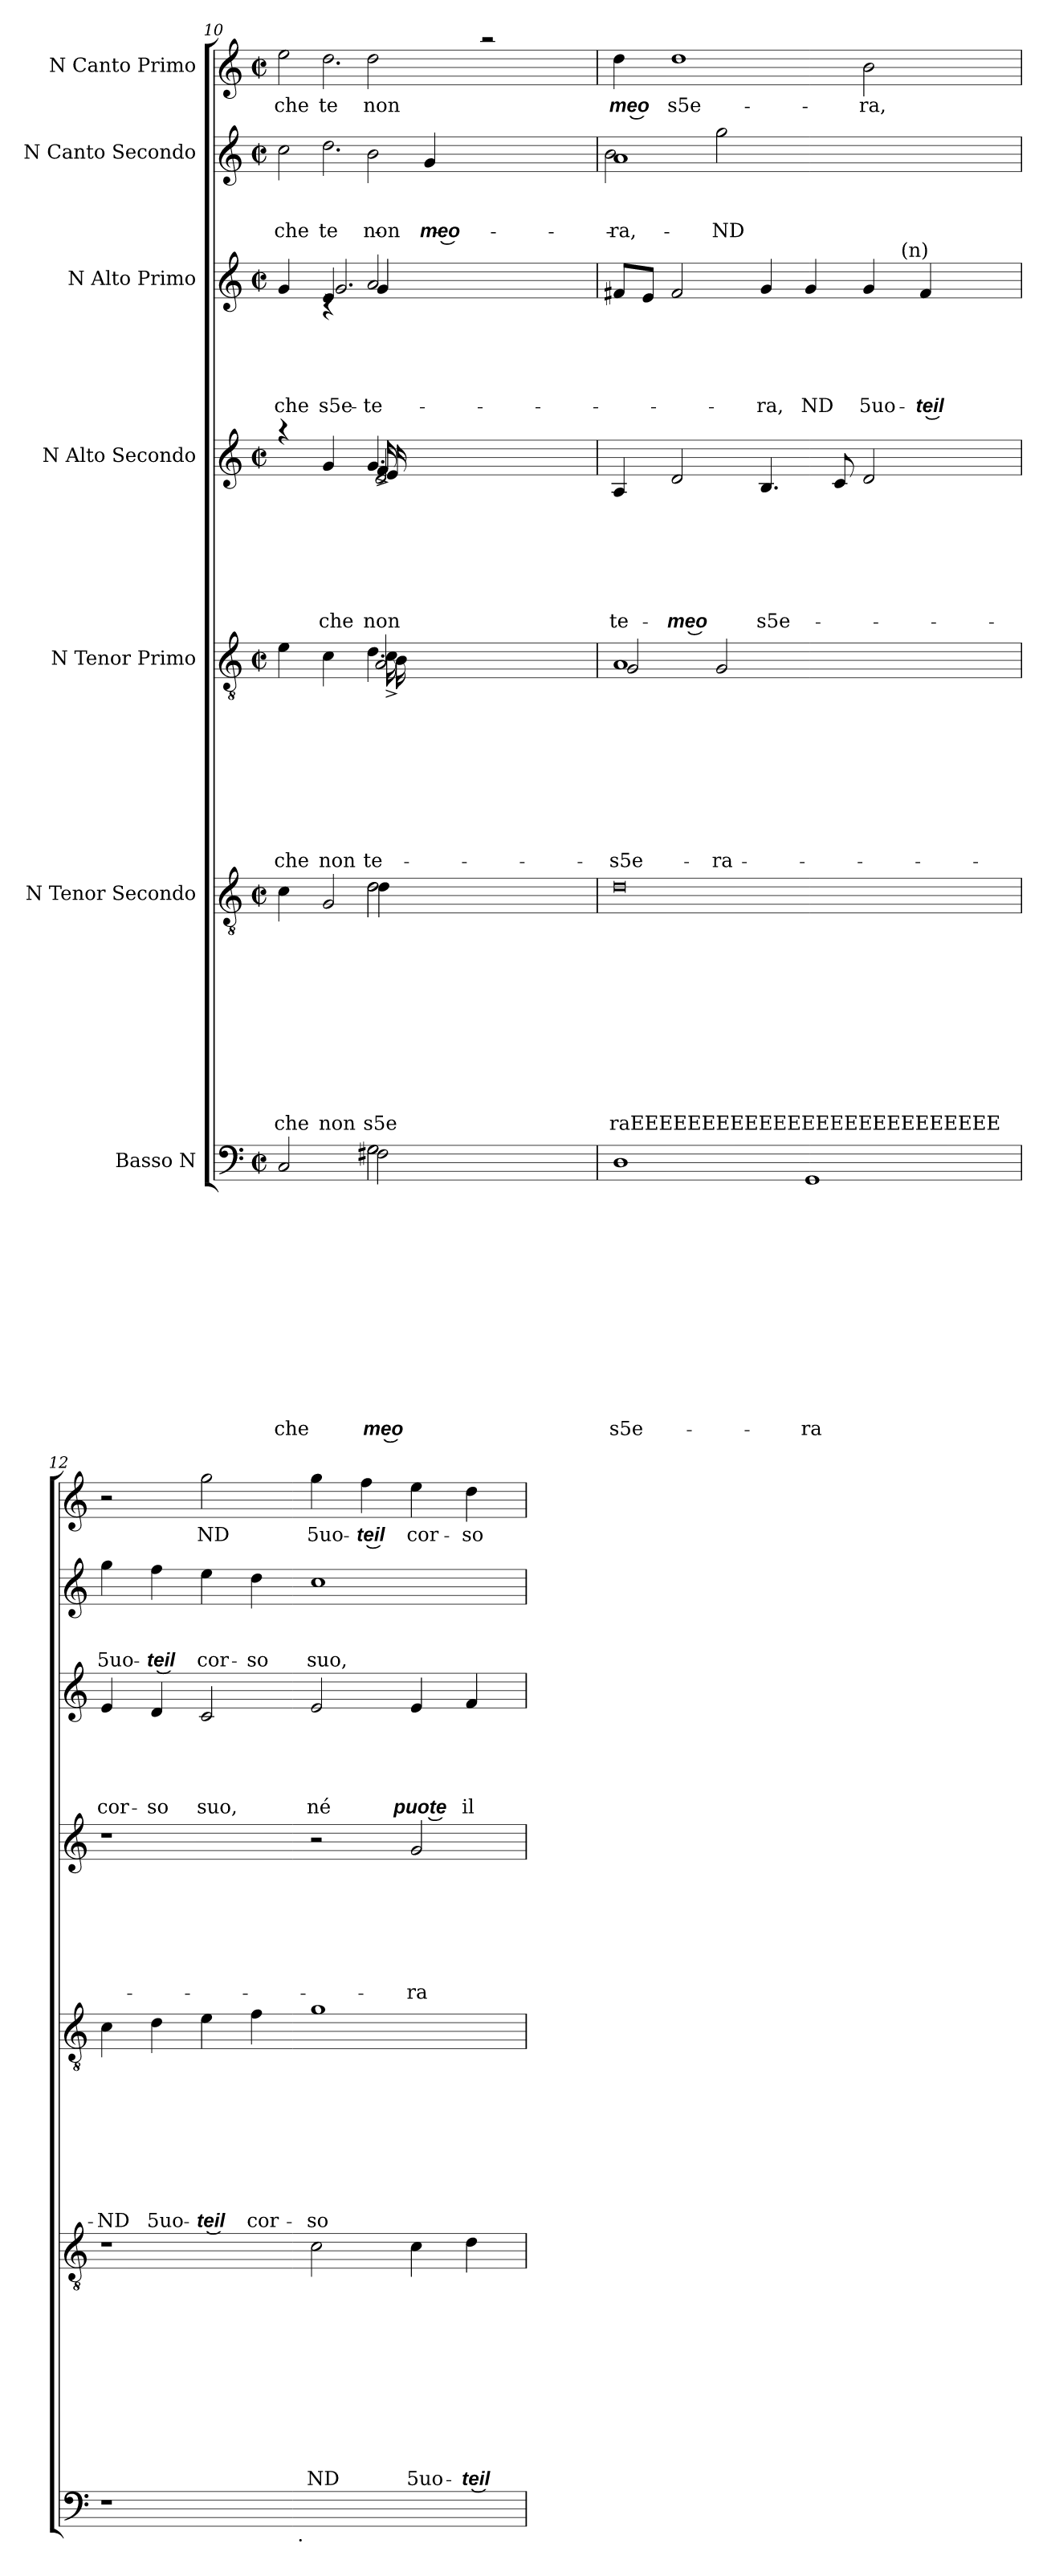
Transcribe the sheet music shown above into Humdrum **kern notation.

**kern	**text	**text	**text	**text	**text	**text	**text	**text	**text	**text	**text	**text	**text	**kern	**text	**text	**text	**text	**text	**text	**text	**text	**text	**text	**text	**kern	**text	**text	**text	**text	**text	**text	**text	**text	**text	**kern	**text	**text	**text	**text	**text	**text	**text	**kern	**text	**text	**text	**text	**text	**kern	**text	**text	**text	**kern	**text
*part7	*part7	*part7	*part7	*part7	*part7	*part7	*part7	*part7	*part7	*part7	*part7	*part7	*part7	*part6	*part6	*part6	*part6	*part6	*part6	*part6	*part6	*part6	*part6	*part6	*part6	*part5	*part5	*part5	*part5	*part5	*part5	*part5	*part5	*part5	*part5	*part4	*part4	*part4	*part4	*part4	*part4	*part4	*part4	*part3	*part3	*part3	*part3	*part3	*part3	*part2	*part2	*part2	*part2	*part1	*part1
*staff7	*staff7	*staff7	*staff7	*staff7	*staff7	*staff7	*staff7	*staff7	*staff7	*staff7	*staff7	*staff7	*staff7	*staff6	*staff6	*staff6	*staff6	*staff6	*staff6	*staff6	*staff6	*staff6	*staff6	*staff6	*staff6	*staff5	*staff5	*staff5	*staff5	*staff5	*staff5	*staff5	*staff5	*staff5	*staff5	*staff4	*staff4	*staff4	*staff4	*staff4	*staff4	*staff4	*staff4	*staff3	*staff3	*staff3	*staff3	*staff3	*staff3	*staff2	*staff2	*staff2	*staff2	*staff1	*staff1
*I"Basso N	*	*	*	*	*	*	*	*	*	*	*	*	*	*I"N Tenor Secondo	*	*	*	*	*	*	*	*	*	*	*	*I"N Tenor Primo	*	*	*	*	*	*	*	*	*	*I"N Alto Secondo	*	*	*	*	*	*	*	*I"N Alto Primo	*	*	*	*	*	*I"N Canto Secondo	*	*	*	*I"N Canto Primo	*
!!LO:PB:g=z
*clefF4	*	*	*	*	*	*	*	*	*	*	*	*	*	*clefGv2	*	*	*	*	*	*	*	*	*	*	*	*clefGv2	*	*	*	*	*	*	*	*	*	*clefG2	*	*	*	*	*	*	*	*clefG2	*	*	*	*	*	*clefG2	*	*	*	*clefG2	*
*k[]	*	*	*	*	*	*	*	*	*	*	*	*	*	*k[]	*	*	*	*	*	*	*	*	*	*	*	*k[]	*	*	*	*	*	*	*	*	*	*k[]	*	*	*	*	*	*	*	*k[]	*	*	*	*	*	*k[]	*	*	*	*k[]	*
*C:	*	*	*	*	*	*	*	*	*	*	*	*	*	*C:	*	*	*	*	*	*	*	*	*	*	*	*C:	*	*	*	*	*	*	*	*	*	*C:	*	*	*	*	*	*	*	*C:	*	*	*	*	*	*C:	*	*	*	*C:	*
*M2/2	*	*	*	*	*	*	*	*	*	*	*	*	*	*M2/2	*	*	*	*	*	*	*	*	*	*	*	*M2/2	*	*	*	*	*	*	*	*	*	*M2/2	*	*	*	*	*	*	*	*M2/2	*	*	*	*	*	*M2/2	*	*	*	*M2/2	*
*met(c|)	*	*	*	*	*	*	*	*	*	*	*	*	*	*met(c|)	*	*	*	*	*	*	*	*	*	*	*	*met(c|)	*	*	*	*	*	*	*	*	*	*met(c|)	*	*	*	*	*	*	*	*met(c|)	*	*	*	*	*	*met(c|)	*	*	*	*met(c|)	*
=10	=10	=10	=10	=10	=10	=10	=10	=10	=10	=10	=10	=10	=10	=10	=10	=10	=10	=10	=10	=10	=10	=10	=10	=10	=10	=10	=10	=10	=10	=10	=10	=10	=10	=10	=10	=10	=10	=10	=10	=10	=10	=10	=10	=10	=10	=10	=10	=10	=10	=10	=10	=10	=10	=10	=10
!	!	!	!	!	!	!	!	!	!	!	!	!	!LO:LY:b	!	!	!	!	!	!	!	!	!	!	!	!LO:LY:b	!	!	!	!	!	!	!	!	!	!LO:LY:b	!	!	!	!	!	!	!	!	!	!	!	!	!	!LO:LY:b	!	!	!	!LO:LY:b	!	!LO:LY:b
*^	*	*	*	*	*	*	*	*	*	*	*	*	*	*^	*	*	*	*	*	*	*	*	*	*	*	*^	*	*	*	*	*	*	*	*	*	*^	*	*	*	*	*	*	*	*^	*	*	*	*	*	*^	*	*	*	*^	*
*	*^	*	*	*	*	*	*	*	*	*	*	*	*	*	*	*^	*	*	*	*	*	*	*	*	*	*	*	*	*^	*	*	*	*	*	*	*	*	*	*	*^	*	*	*	*	*	*	*	*	*^	*	*	*	*	*	*	*^	*	*	*	*	*	*
*	*	*	*	*	*	*	*	*	*	*	*	*	*	*	*	*	*	*^	*	*	*	*	*	*	*	*	*	*	*	*	*	*^	*	*	*	*	*	*	*	*	*	*	*	*^	*	*	*	*	*	*	*	*	*	*	*	*	*	*	*	*	*	*	*	*	*	*	*	*
2C/	2ryy	2ryy	.	.	.	.	.	.	.	.	.	.	.	.	che	4c\	2ryy	2ryy	2ryy	.	.	.	.	.	.	.	.	.	.	che	4e\	2ryy	2ryy	2ryy	.	.	.	.	.	.	.	.	che	4raa	2ryy	2ryy	2ryy	.	.	.	.	.	.	.	4g/	4ryy	4ryy	.	.	.	.	che	2cc\	4ryy	2.ryy	.	.	che	2ee\	4ryy	che
!	!	!	!	!	!	!	!	!	!	!	!	!	!	!	!	!	!	!	!	!	!	!	!	!	!	!	!	!	!	!LO:LY:b	!	!	!	!	!	!	!	!	!	!	!	!	!LO:LY:b	!	!	!	!	!	!	!	!	!	!	!LO:LY:b	!	!	!	!	!	!	!	!LO:LY:b	!	!	!	!	!	!	!	!	!
!	!	!	!	!	!	!	!	!	!	!	!	!	!	!	!	!	!	!	!	!	!	!	!	!	!	!	!	!	!	!	!	!	!	!	!	!	!	!	!	!	!	!	!	!	!	!	!	!	!	!	!	!	!	!	!	!	!	!	!	!	!	!LO:LY:b	!	!	!	!	!	!LO:LY:b	!	!	!LO:LY:b
.	.	.	.	.	.	.	.	.	.	.	.	.	.	.	.	2G/	.	.	.	.	.	.	.	.	.	.	.	.	.	non	4c\	.	.	.	.	.	.	.	.	.	.	.	non	4g/	.	.	.	.	.	.	.	.	.	che	4e/	4rc	2.g/	.	.	.	.	-s5e-	.	2.dd\	.	.	.	te-	.	2.dd\	te-
!	!	!	!	!	!	!	!	!	!	!	!	!	!	!	!LO:LY:b	!	!	!	!	!	!	!	!	!	!	!	!	!	!	!	!	!	!	!	!	!	!	!	!	!	!	!	!	!	!	!	!	!	!	!	!	!	!	!	!	!	!	!	!	!	!	!	!	!	!	!	!	!	!	!	!
!	!	!	!	!	!	!	!	!	!	!	!	!	!	!	!LO:LY:b	!	!	!	!	!	!	!	!	!	!	!	!	!	!	!	!	!	!	!	!	!	!	!	!	!	!	!	!	!	!	!	!	!	!	!	!	!	!	!	!	!	!	!	!	!	!	!	!	!	!	!	!	!	!	!	!
!	!	!	!	!	!	!	!	!	!	!	!	!	!	!	!LO:LY:b	!	!	!	!	!	!	!	!	!	!	!	!	!	!	!LO:LY:b	!	!	!	!	!	!	!	!	!	!	!	!	!	!	!	!	!	!	!	!	!	!	!	!	!	!	!	!	!	!	!	!	!	!	!	!	!	!	!	!	!
!	!	!	!	!	!	!	!	!	!	!	!	!	!	!	!	!	!	!	!	!	!	!	!	!	!	!	!	!	!	!LO:LY:b	!	!	!	!	!	!	!	!	!	!	!	!	!	!	!	!	!	!	!	!	!	!	!	!	!	!	!	!	!	!	!	!	!	!	!	!	!	!	!	!	!
!	!	!	!	!	!	!	!	!	!	!	!	!	!	!	!	!	!	!	!	!	!	!	!	!	!	!	!	!	!	!LO:LY:b	!	!	!	!	!	!	!	!	!	!	!	!	!LO:LY:b	!	!	!	!	!	!	!	!	!	!	!LO:LY:b	!	!	!	!	!	!	!	!LO:LY:b	!	!	!	!	!	!	!	!	!
!	!	!	!	!	!	!	!	!	!	!	!	!	!	!	!	!	!	!	!	!	!	!	!	!	!	!	!	!	!	!	!	!	!	!	!	!	!	!	!	!	!	!	!	!	!	!	!	!	!	!	!	!	!	!	!	!	!	!	!	!	!	!LO:LY:b	!	!	!	!	!	!LO:LY:b	!	!	!LO:LY:b
2G\	2F#X\	2G\	.	.	.	.	.	.	.	.	.	.	.	.	-me͜o	.	2d\	4d\	2d\	.	.	.	.	.	.	.	.	.	.	s5e-	4.d\	16c^<\	16B\	2A/	.	.	.	.	.	.	.	.	te-	4.g/	16f^>/	16e/	2d/	.	.	.	.	.	.	non	2a/	4g/	.	.	.	.	.	te-	2b\	.	.	.	.	non	2dd\	.	non
.	.	.	.	.	.	.	.	.	.	.	.	.	.	.	.	.	.	.	.	.	.	.	.	.	.	.	.	.	.	.	.	2ryy	2ryy	.	.	.	.	.	.	.	.	.	.	.	2ryy	2ryy	.	.	.	.	.	.	.	.	.	.	.	.	.	.	.	.	.	.	.	.	.	.	.	.	.
!	!	!	!	!	!	!	!	!	!	!	!	!	!	!	!	!	!	!	!	!	!	!	!	!	!	!	!	!	!	!	!	!	!	!	!	!	!	!	!	!	!	!	!	!	!	!	!	!	!	!	!	!	!	!	!	!	!	!	!	!	!	!	!	!	!	!	!	!LO:LY:b	!	!	!
.	.	.	.	.	.	.	.	.	.	.	.	.	.	.	.	2ryy	.	2ryy	.	.	.	.	.	.	.	.	.	.	.	.	.	.	.	.	.	.	.	.	.	.	.	.	.	.	.	.	.	.	.	.	.	.	.	.	.	2ryy	.	.	.	.	.	.	.	.	4g/	.	.	-me͜o	.	.	.
.	.	.	.	.	.	.	.	.	.	.	.	.	.	.	.	.	.	.	.	.	.	.	.	.	.	.	.	.	.	.	2ryy	.	.	.	.	.	.	.	.	.	.	.	.	2ryy	.	.	.	.	.	.	.	.	.	.	.	.	.	.	.	.	.	.	.	.	.	.	.	.	.	.	.
2ryy	2ryy	2ryy	.	.	.	.	.	.	.	.	.	.	.	.	.	.	2ryy	.	2ryy	.	.	.	.	.	.	.	.	.	.	.	.	.	.	2ryy	.	.	.	.	.	.	.	.	.	.	.	.	2ryy	.	.	.	.	.	.	.	2ryy	.	2ryy	.	.	.	.	.	2ryy	2ryy	2ryy	.	.	.	2raa	2ryy	.
.	.	.	.	.	.	.	.	.	.	.	.	.	.	.	.	.	.	.	.	.	.	.	.	.	.	.	.	.	.	.	.	4..ryy	4..ryy	.	.	.	.	.	.	.	.	.	.	.	4..ryy	4..ryy	.	.	.	.	.	.	.	.	.	.	.	.	.	.	.	.	.	.	.	.	.	.	.	.	.
.	.	.	.	.	.	.	.	.	.	.	.	.	.	.	.	4ryy	.	4ryy	.	.	.	.	.	.	.	.	.	.	.	.	.	.	.	.	.	.	.	.	.	.	.	.	.	.	.	.	.	.	.	.	.	.	.	.	.	4ryy	.	.	.	.	.	.	.	.	.	.	.	.	.	.	.
.	.	.	.	.	.	.	.	.	.	.	.	.	.	.	.	.	.	.	.	.	.	.	.	.	.	.	.	.	.	.	8ryy	.	.	.	.	.	.	.	.	.	.	.	.	8ryy	.	.	.	.	.	.	.	.	.	.	.	.	.	.	.	.	.	.	.	.	.	.	.	.	.	.	.
*v	*v	*v	*	*	*	*	*	*	*	*	*	*	*	*	*	*	*	*	*	*	*	*	*	*	*	*	*	*	*	*	*v	*v	*v	*v	*	*	*	*	*	*	*	*	*	*v	*v	*v	*v	*	*	*	*	*	*	*	*v	*v	*v	*	*	*	*	*	*v	*v	*v	*	*	*	*v	*v	*
*	*	*	*	*	*	*	*	*	*	*	*	*	*	*v	*v	*v	*v	*	*	*	*	*	*	*	*	*	*	*	*	*	*	*	*	*	*	*	*	*	*	*	*	*	*	*	*	*	*	*	*	*	*	*	*	*	*	*	*	*
=11	=11	=11	=11	=11	=11	=11	=11	=11	=11	=11	=11	=11	=11	=11	=11	=11	=11	=11	=11	=11	=11	=11	=11	=11	=11	=11	=11	=11	=11	=11	=11	=11	=11	=11	=11	=11	=11	=11	=11	=11	=11	=11	=11	=11	=11	=11	=11	=11	=11	=11	=11	=11	=11	=11	=11
!	!	!	!	!	!	!	!	!	!	!	!	!	!LO:LY:b	!	!	!	!	!	!	!	!	!	!	!	!LO:LY:b	!	!	!	!	!	!	!	!	!	!LO:LY:b	!	!	!	!	!	!	!	!	!	!	!	!	!	!	!	!	!	!	!	!
*	*	*	*	*	*	*	*	*	*	*	*	*	*	*	*	*	*	*	*	*	*	*	*	*	*	*^	*	*	*	*	*	*	*	*	*	*	*	*	*	*	*	*	*	*	*	*	*	*	*	*	*	*	*	*	*
!	!	!	!	!	!	!	!	!	!	!	!	!	!	!	!	!	!	!	!	!	!	!	!	!	!	!	!	!	!	!	!	!	!	!	!	!LO:LY:b	!	!	!	!	!	!	!	!LO:LY:b	!	!	!	!	!	!	!	!	!	!LO:LY:b	!	!
*	*	*	*	*	*	*	*	*	*	*	*	*	*	*	*	*	*	*	*	*	*	*	*	*	*	*	*	*	*	*	*	*	*	*	*	*	*	*	*	*	*	*	*	*	*	*	*	*	*	*	*^	*	*	*	*	*
!	!	!	!	!	!	!	!	!	!	!	!	!	!	!	!	!	!	!	!	!	!	!	!	!	!	!	!	!	!	!	!	!	!	!	!	!	!	!	!	!	!	!	!	!	!	!	!	!	!	!	!	!	!	!	!LO:LY:b	!	!LO:LY:b
*	*	*	*	*	*	*	*	*	*	*	*	*	*	*	*	*	*	*	*	*	*	*	*	*	*	*	*	*	*	*	*	*	*	*	*	*	*	*	*	*	*	*	*	*	*^	*	*	*	*	*	*	*	*	*	*	*	*
1D	.	.	.	.	.	.	.	.	.	.	.	.	s5e-	0d	.	.	.	.	.	.	.	.	.	.	-raEEEEEEEEEEEEEEEEEEEEEEEEEE	1A	2G/	.	.	.	.	.	.	.	.	s5e-	4A/	.	.	.	.	.	.	te-	8f#/L	1ryy	.	.	.	.	.	1a	2b\	.	.	-ra,	4dd\	-me͜o
.	.	.	.	.	.	.	.	.	.	.	.	.	.	.	.	.	.	.	.	.	.	.	.	.	.	.	.	.	.	.	.	.	.	.	.	.	.	.	.	.	.	.	.	.	8e/J	.	.	.	.	.	.	.	.	.	.	.	.	.
!	!	!	!	!	!	!	!	!	!	!	!	!	!	!	!	!	!	!	!	!	!	!	!	!	!	!	!	!	!	!	!	!	!	!	!	!	!	!	!	!	!	!	!	!LO:LY:b	!	!	!	!	!	!	!	!	!	!	!	!	!	!LO:LY:b
.	.	.	.	.	.	.	.	.	.	.	.	.	.	.	.	.	.	.	.	.	.	.	.	.	.	.	.	.	.	.	.	.	.	.	.	.	2d/	.	.	.	.	.	.	-me͜o	2f#/	.	.	.	.	.	.	.	.	.	.	.	1dd	s5e-
!	!	!	!	!	!	!	!	!	!	!	!	!	!	!	!	!	!	!	!	!	!	!	!	!	!	!	!	!	!	!	!	!	!	!	!	!LO:LY:b	!	!	!	!	!	!	!	!	!	!	!	!	!	!	!	!	!	!	!	!LO:LY:b	!	!
.	.	.	.	.	.	.	.	.	.	.	.	.	.	.	.	.	.	.	.	.	.	.	.	.	.	.	2G/	.	.	.	.	.	.	.	.	-ra	.	.	.	.	.	.	.	.	.	.	.	.	.	.	.	.	2gg\	.	.	ND	.	.
!	!	!	!	!	!	!	!	!	!	!	!	!	!	!	!	!	!	!	!	!	!	!	!	!	!	!	!	!	!	!	!	!	!	!	!	!	!	!	!	!	!	!	!	!LO:LY:b	!	!	!	!	!	!	!LO:LY:b	!	!	!	!	!	!	!
.	.	.	.	.	.	.	.	.	.	.	.	.	.	.	.	.	.	.	.	.	.	.	.	.	.	.	.	.	.	.	.	.	.	.	.	.	4.B/	.	.	.	.	.	.	s5e-	4g/	.	.	.	.	.	-ra,	.	.	.	.	.	.	.
!	!	!	!	!	!	!	!	!	!	!	!	!	!LO:LY:b	!	!	!	!	!	!	!	!	!	!	!	!	!	!	!	!	!	!	!	!	!	!	!	!	!	!	!	!	!	!	!	!	!	!	!	!	!	!LO:LY:b	!	!	!	!	!	!	!
1GG	.	.	.	.	.	.	.	.	.	.	.	.	-ra	.	.	.	.	.	.	.	.	.	.	.	.	1ryy	1ryy	.	.	.	.	.	.	.	.	.	.	.	.	.	.	.	.	.	4g/	4..ryy	.	.	.	.	ND	1ryy	1ryy	.	.	.	.	.
.	.	.	.	.	.	.	.	.	.	.	.	.	.	.	.	.	.	.	.	.	.	.	.	.	.	.	.	.	.	.	.	.	.	.	.	.	8c/	.	.	.	.	.	.	.	.	.	.	.	.	.	.	.	.	.	.	.	.	.
!	!	!	!	!	!	!	!	!	!	!	!	!	!	!	!	!	!	!	!	!	!	!	!	!	!	!	!	!	!	!	!	!	!	!	!	!	!	!	!	!	!	!	!	!	!	!	!	!	!	!	!LO:LY:b	!	!	!	!	!	!	!LO:LY:b
.	.	.	.	.	.	.	.	.	.	.	.	.	.	.	.	.	.	.	.	.	.	.	.	.	.	.	.	.	.	.	.	.	.	.	.	.	2d/	.	.	.	.	.	.	.	4g/	.	.	.	.	.	5uo-	.	.	.	.	.	2b\	-ra,
!	!	!	!	!	!	!	!	!	!	!	!	!	!	!	!	!	!	!	!	!	!	!	!	!	!	!	!	!	!	!	!	!	!	!	!	!	!	!	!	!	!	!	!	!	!	!LO:TX:a:t=(n)	!	!	!	!	!	!	!	!	!	!	!	!
.	.	.	.	.	.	.	.	.	.	.	.	.	.	.	.	.	.	.	.	.	.	.	.	.	.	.	.	.	.	.	.	.	.	.	.	.	.	.	.	.	.	.	.	.	.	2ryy	.	.	.	.	.	.	.	.	.	.	.	.
!	!	!	!	!	!	!	!	!	!	!	!	!	!	!	!	!	!	!	!	!	!	!	!	!	!	!	!	!	!	!	!	!	!	!	!	!	!	!	!	!	!	!	!	!	!	!	!	!	!	!	!LO:LY:b:rj	!	!	!	!	!	!	!
.	.	.	.	.	.	.	.	.	.	.	.	.	.	.	.	.	.	.	.	.	.	.	.	.	.	.	.	.	.	.	.	.	.	.	.	.	.	.	.	.	.	.	.	.	4f#/	.	.	.	.	.	-te͜il	.	.	.	.	.	.	.
.	.	.	.	.	.	.	.	.	.	.	.	.	.	.	.	.	.	.	.	.	.	.	.	.	.	.	.	.	.	.	.	.	.	.	.	.	4ryy	.	.	.	.	.	.	.	4ryy	.	.	.	.	.	.	.	.	.	.	.	4ryy	.
.	.	.	.	.	.	.	.	.	.	.	.	.	.	.	.	.	.	.	.	.	.	.	.	.	.	.	.	.	.	.	.	.	.	.	.	.	.	.	.	.	.	.	.	.	.	16ryy	.	.	.	.	.	.	.	.	.	.	.	.
=12	=12	=12	=12	=12	=12	=12	=12	=12	=12	=12	=12	=12	=12	=12	=12	=12	=12	=12	=12	=12	=12	=12	=12	=12	=12	=12	=12	=12	=12	=12	=12	=12	=12	=12	=12	=12	=12	=12	=12	=12	=12	=12	=12	=12	=12	=12	=12	=12	=12	=12	=12	=12	=12	=12	=12	=12	=12	=12
!	!	!	!	!	!	!	!	!	!	!	!	!	!	!	!	!	!	!	!	!	!	!	!	!	!	!	!	!	!	!	!	!	!	!	!	!LO:LY:b	!	!	!	!	!	!	!	!	!	!	!	!	!	!	!LO:LY:b	!	!	!	!	!LO:LY:b	!	!
*	*	*	*	*	*	*	*	*	*	*	*	*	*	*	*	*	*	*	*	*	*	*	*	*	*	*	*	*	*	*	*	*	*	*	*	*	*	*	*	*	*	*	*	*	*v	*v	*	*	*	*	*	*	*	*	*	*	*	*
*^	*	*	*	*	*	*	*	*	*	*	*	*	*	*	*	*	*	*	*	*	*	*	*	*	*	*v	*v	*	*	*	*	*	*	*	*	*	*	*	*	*	*	*	*	*	*	*	*	*	*	*	*v	*v	*	*	*	*	*
1r	2ryy	.	.	.	.	.	.	.	.	.	.	.	.	.	1r	.	.	.	.	.	.	.	.	.	.	.	4c\	.	.	.	.	.	.	.	.	ND	1r	.	.	.	.	.	.	.	4e/	.	.	.	.	cor-	4gg\	.	.	5uo-	2r	.
!	!	!	!	!	!	!	!	!	!	!	!	!	!	!	!	!	!	!	!	!	!	!	!	!	!	!	!	!	!	!	!	!	!	!	!	!LO:LY:b:rj	!	!	!	!	!	!	!	!	!	!	!	!	!	!LO:LY:b	!	!	!	!LO:LY:b:rj	!	!
.	.	.	.	.	.	.	.	.	.	.	.	.	.	.	.	.	.	.	.	.	.	.	.	.	.	.	4d\	.	.	.	.	.	.	.	.	5uo-	.	.	.	.	.	.	.	.	4d/	.	.	.	.	-so	4ff\	.	.	-te͜il	.	.
!	!	!	!	!	!	!	!	!	!	!	!	!	!	!	!	!	!	!	!	!	!	!	!	!	!	!	!	!	!	!	!	!	!	!	!	!LO:LY:b	!	!	!	!	!	!	!	!	!	!	!	!	!	!LO:LY:b	!	!	!	!LO:LY:b	!	!LO:LY:b
.	4...ryy	.	.	.	.	.	.	.	.	.	.	.	.	.	.	.	.	.	.	.	.	.	.	.	.	.	4e\	.	.	.	.	.	.	.	.	-te͜il	.	.	.	.	.	.	.	.	2c/	.	.	.	.	suo,	4ee\	.	.	cor-	2gg\	ND
!	!	!	!	!	!	!	!	!	!	!	!	!	!	!	!	!	!	!	!	!	!	!	!	!	!	!	!	!	!	!	!	!	!	!	!	!LO:LY:b	!	!	!	!	!	!	!	!	!	!	!	!	!	!	!	!	!	!LO:LY:b	!	!
.	.	.	.	.	.	.	.	.	.	.	.	.	.	.	.	.	.	.	.	.	.	.	.	.	.	.	4f\	.	.	.	.	.	.	.	.	cor-	.	.	.	.	.	.	.	.	.	.	.	.	.	.	4dd\	.	.	-so	.	.
!	!LO:TX:b:t=.	!	!	!	!	!	!	!	!	!	!	!	!	!	!	!	!	!	!	!	!	!	!	!	!	!	!	!	!	!	!	!	!	!	!	!	!	!	!	!	!	!	!	!	!	!	!	!	!	!	!	!	!	!	!	!
.	1ryy	.	.	.	.	.	.	.	.	.	.	.	.	.	.	.	.	.	.	.	.	.	.	.	.	.	.	.	.	.	.	.	.	.	.	.	.	.	.	.	.	.	.	.	.	.	.	.	.	.	.	.	.	.	.	.
!	!	!	!	!	!	!	!	!	!	!	!	!	!	!	!	!	!	!	!	!	!	!	!	!	!	!LO:LY:b	!	!	!	!	!	!	!	!	!	!LO:LY:b	!	!	!	!	!	!	!	!	!	!	!	!	!	!LO:LY:b	!	!	!	!LO:LY:b	!	!LO:LY:b
1ryy	.	.	.	.	.	.	.	.	.	.	.	.	.	.	2c\	.	.	.	.	.	.	.	.	.	.	ND	1g	.	.	.	.	.	.	.	.	-so	2r	.	.	.	.	.	.	.	2e/	.	.	.	.	né	1cc	.	.	suo,	4gg\	5uo-
!	!	!	!	!	!	!	!	!	!	!	!	!	!	!	!	!	!	!	!	!	!	!	!	!	!	!	!	!	!	!	!	!	!	!	!	!	!	!	!	!	!	!	!	!	!	!	!	!	!	!	!	!	!	!	!	!LO:LY:b:rj
.	.	.	.	.	.	.	.	.	.	.	.	.	.	.	.	.	.	.	.	.	.	.	.	.	.	.	.	.	.	.	.	.	.	.	.	.	.	.	.	.	.	.	.	.	.	.	.	.	.	.	.	.	.	.	4ff\	-te͜il
!	!	!	!	!	!	!	!	!	!	!	!	!	!	!	!	!	!	!	!	!	!	!	!	!	!	!LO:LY:b	!	!	!	!	!	!	!	!	!	!	!	!	!	!	!	!	!	!LO:LY:b	!	!	!	!	!	!LO:LY:b	!	!	!	!	!	!LO:LY:b
.	.	.	.	.	.	.	.	.	.	.	.	.	.	.	4c\	.	.	.	.	.	.	.	.	.	.	5uo-	.	.	.	.	.	.	.	.	.	.	2g/	.	.	.	.	.	.	-ra	4e/	.	.	.	.	puo­t͜e	.	.	.	.	4ee\	cor-
!	!	!	!	!	!	!	!	!	!	!	!	!	!	!	!	!	!	!	!	!	!	!	!	!	!	!LO:LY:b:rj	!	!	!	!	!	!	!	!	!	!	!	!	!	!	!	!	!	!	!	!	!	!	!	!LO:LY:b	!	!	!	!	!	!LO:LY:b
.	.	.	.	.	.	.	.	.	.	.	.	.	.	.	4d\	.	.	.	.	.	.	.	.	.	.	-te͜il	.	.	.	.	.	.	.	.	.	.	.	.	.	.	.	.	.	.	4f/	.	.	.	.	il	.	.	.	.	4dd\	-so
.	32ryy	.	.	.	.	.	.	.	.	.	.	.	.	.	.	.	.	.	.	.	.	.	.	.	.	.	.	.	.	.	.	.	.	.	.	.	.	.	.	.	.	.	.	.	.	.	.	.	.	.	.	.	.	.	.	.
*v	*v	*	*	*	*	*	*	*	*	*	*	*	*	*	*	*	*	*	*	*	*	*	*	*	*	*	*	*	*	*	*	*	*	*	*	*	*	*	*	*	*	*	*	*	*	*	*	*	*	*	*	*	*	*	*	*
=	=	=	=	=	=	=	=	=	=	=	=	=	=	=	=	=	=	=	=	=	=	=	=	=	=	=	=	=	=	=	=	=	=	=	=	=	=	=	=	=	=	=	=	=	=	=	=	=	=	=	=	=	=	=	=
*-	*-	*-	*-	*-	*-	*-	*-	*-	*-	*-	*-	*-	*-	*-	*-	*-	*-	*-	*-	*-	*-	*-	*-	*-	*-	*-	*-	*-	*-	*-	*-	*-	*-	*-	*-	*-	*-	*-	*-	*-	*-	*-	*-	*-	*-	*-	*-	*-	*-	*-	*-	*-	*-	*-	*-
